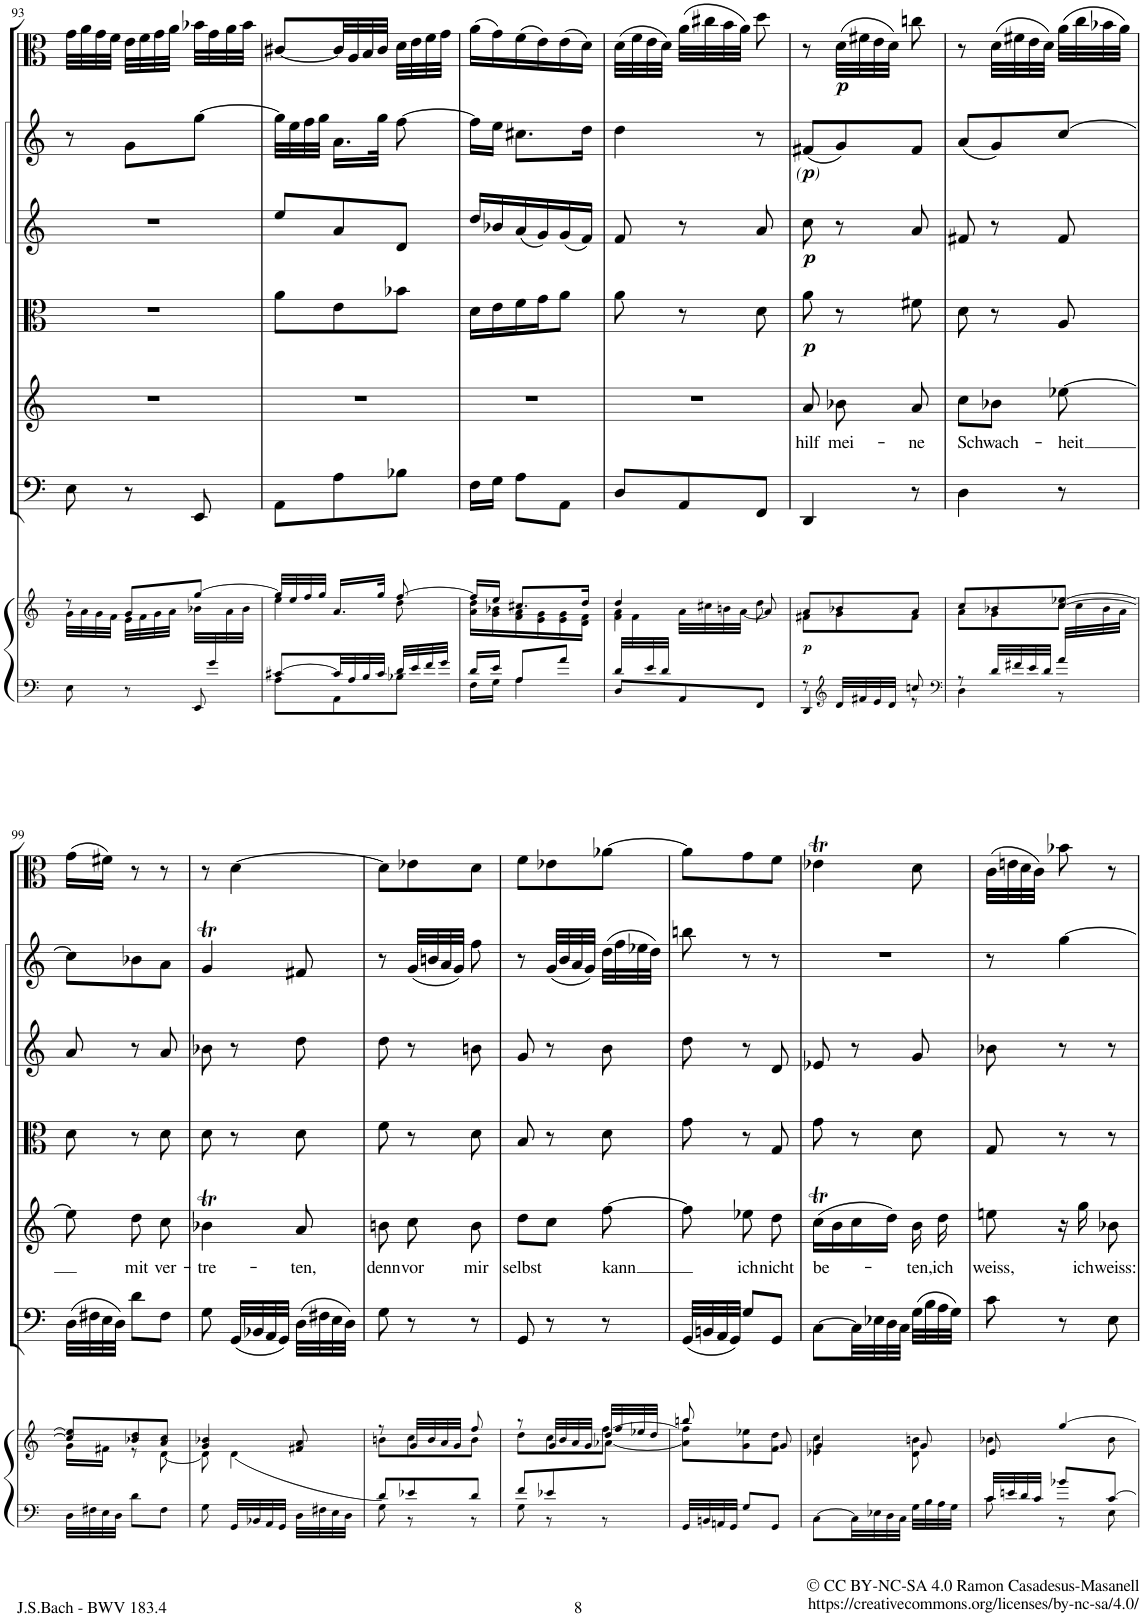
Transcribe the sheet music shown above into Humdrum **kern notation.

**kern	**kern	**dynam	**kern	**kern	**text	**kern	**dynam	**kern	**dynam	**kern	**dynam	**kern	**dynam
*part7	*part7	*part7	*part6	*part5	*part5	*part4	*part4	*part3	*part3	*part2	*part2	*part1	*part1
*staff8	*staff7	*staff7/8	*staff6	*staff5	*staff5	*staff4	*staff4	*staff3	*staff3	*staff2	*staff2	*staff1	*staff1
*I"Piano reduction	*	*	*I"Continuo	*I"Soprano	*	*I"Viola	*	*I"Violino II	*	*I"Violino I	*	*I"Oboe da caccia I.II.	*
*I'Pno	*	*	*	*	*	*I'Vla	*	*I'Vln	*	*I'Vln	*	*I'Ob	*
!!LO:PB:g=z
*clefF4	*clefG2	*	*clefF4	*clefG2	*	*clefC3	*	*clefG2	*	*clefG2	*	*clefC3	*
*k[]	*k[]	*	*k[]	*k[]	*	*k[]	*	*k[]	*	*k[]	*	*k[]	*
*M3/8	*M3/8	*	*M3/8	*M3/8	*	*M3/8	*	*M3/8	*	*M3/8	*	*M3/8	*
=93	=93	=93	=93	=93	=93	=93	=93	=93	=93	=93	=93	=93	=93
*^	*^	*	*	*	*	*	*	*	*	*	*	*	*
32ryy	8E\	8r	32g\LLL	.	8E\	4.r	.	4.r	.	4.r	.	8r	.	32g\LLL	.
.	.	.	32a\	.	.	.	.	.	.	.	.	.	.	32a\	.
.	.	.	32g\	.	.	.	.	.	.	.	.	.	.	32g\	.
.	.	.	32f\JJJ	.	.	.	.	.	.	.	.	.	.	32f\JJJ	.
.	8r	8g/L	32e\LLL	.	8r	.	.	.	.	.	.	8g\L	.	32e\LLL	.
.	.	.	32f\	.	.	.	.	.	.	.	.	.	.	32f\	.
.	.	.	32g\	.	.	.	.	.	.	.	.	.	.	32g\	.
.	.	.	32a\JJJ	.	.	.	.	.	.	.	.	.	.	32a\JJJ	.
.	8EE/	[8gg/J	32b-X\LLL	.	8EE/	.	.	.	.	.	.	[8gg\J	.	32b-X\LLL	.
32g/	.	.	32ryy	.	.	.	.	.	.	.	.	.	.	32g\	.
16ryy	.	.	32a\	.	.	.	.	.	.	.	.	.	.	32a\	.
.	.	.	32b-\JJJ	.	.	.	.	.	.	.	.	.	.	32b-\JJJ	.
=94	=94	=94	=94	=94	=94	=94	=94	=94	=94	=94	=94	=94	=94	=94	=94
[8c#X/L	8A\L	32gg/LLL]	4ee\	.	8AA\L	4.r	.	8a\L	.	8ee/L	.	32gg\LLL]	.	[8c#X/L	.
.	.	32ee/	.	.	.	.	.	.	.	.	.	32ee\	.	.	.
.	.	32ff/	.	.	.	.	.	.	.	.	.	32ff\	.	.	.
.	.	32gg/JJJ	.	.	.	.	.	.	.	.	.	32gg\JJJ	.	.	.
32c#/LL]	8AA\	16.a/LL	.	.	8A\	.	.	8e\	.	8a/	.	16.a\LL	.	32c#/LL]	.
32A/	.	.	.	.	.	.	.	.	.	.	.	.	.	32A/	.
32B/	.	.	.	.	.	.	.	.	.	.	.	.	.	32B/	.
32c#/JJJ	.	32gg/JJk	.	.	.	.	.	.	.	.	.	32gg\JJk	.	32c#/JJJ	.
32d/LLL	8B-X\J	[8ff/	8dd\	.	8B-X\J	.	.	8b-X\J	.	8d/J	.	[8ff\	.	32d\LLL	.
32e/	.	.	.	.	.	.	.	.	.	.	.	.	.	32e\	.
32f/	.	.	.	.	.	.	.	.	.	.	.	.	.	32f\	.
32g/JJJ	.	.	.	.	.	.	.	.	.	.	.	.	.	32g\JJJ	.
=95	=95	=95	=95	=95	=95	=95	=95	=95	=95	=95	=95	=95	=95	=95	=95
16d/LL	16F\LL	16ff/LL]	16a\ 16dd\LL	.	16F\LL	4.r	.	16d\LL	.	16dd/LL	.	16ff\LL]	.	(16a\LL	.
16e/JJ	16G\JJ	16ee/JJ	16g\ 16b-X\	.	16G\JJ	.	.	16e\	.	16b-X/	.	16ee\JJ	.	16g\)	.
8A/L	4A\	8.cc#X/L	16f\ 16a\	.	8A\L	.	.	16f\	.	(16a/	.	8.cc#X\L	.	(16f\	.
.	.	.	16e\ 16g\	.	.	.	.	16g\J	.	16g/)	.	.	.	16e\)	.
8a/J	.	.	16e\ 16g\	.	8AA\J	.	.	8a\J	.	(16g/	.	.	.	(16e\	.
.	.	16dd/Jk	16d\ 16f\JJ	.	.	.	.	.	.	16f/JJ)	.	16dd\Jk	.	16d\JJ)	.
=96	=96	=96	=96	=96	=96	=96	=96	=96	=96	=96	=96	=96	=96	=96	=96
*	*	*	*^	*	*	*	*	*	*	*	*	*	*	*	*
32d/LLL	8D/L	4dd/	32ryy	4f\ 4a\	.	8D/L	4.r	.	8a\	.	8f/	.	4dd\	.	(32d\LLL	.
32ryy	.	.	32f\	.	.	.	.	.	.	.	.	.	.	.	32f\	.
32e/	.	.	16ryy	.	.	.	.	.	.	.	.	.	.	.	32e\	.
32d/JJJ	.	.	.	.	.	.	.	.	.	.	.	.	.	.	32d\JJJ)	.
4ryy	8AA/	.	32a\LLL	.	.	8AA/	.	.	8r	.	8r	.	.	.	(32a\LLL	.
.	.	.	32cc#X\	.	.	.	.	.	.	.	.	.	.	.	32cc#X\	.
.	.	.	32bn\	.	.	.	.	.	.	.	.	.	.	.	32b\	.
.	.	.	[32a\JJJ	.	.	.	.	.	.	.	.	.	.	.	32a\JJJ)	.
.	8FF/J	8ryy	8dd\	8a/]	.	8FF/J	.	.	8d\	.	8a/	.	8r	.	8dd\	.
=97	=97	=97	=97	=97	=97	=97	=97	=97	=97	=97	=97	=97	=97	=97	=97	=97
!	!	!	!	!	!LO:DY:b	!	!	!LO:LY:b	!	!LO:DY:b	!	!LO:DY:b	!	!LO:DY:b	!	!
!	!	!	!	!	!	!	!	!	!	!	!	!	!	!LO:DY:n=1:b	!	!
!	!	!	!	!	!	!	!	!	!	!	!	!	!	!LO:DY:n=2:b	!	!
*	*	*	*v	*v	*	*	*	*	*	*	*	*	*	*	*	*
8r	4DD/	8a/L	8f#X\L	p	4DD/	8a/	hilf	8a\	p	8cc\	p	(8f#X/L	other-dynamics p other-dynamics	8r	.
*clefG2	*	*	*	*	*	*	*	*	*	*	*	*	*	*	*
!	!	!	!	!	!	!	!LO:LY:b	!	!	!	!	!	!	!	!LO:DY:b
32d/LLL	.	8b-X/	8g\	.	.	8b-X\	mei-	8r	.	8r	.	8g/)	.	(32d\LLL	p
32f#X/	.	.	.	.	.	.	.	.	.	.	.	.	.	32f#X\	.
32e/	.	.	.	.	.	.	.	.	.	.	.	.	.	32e\	.
32d/JJJ	.	.	.	.	.	.	.	.	.	.	.	.	.	32d\JJJ)	.
!	!	!	!	!	!	!	!LO:LY:b	!	!	!	!	!	!	!	!
8ccn/	8r	8a/J	8f#\J	.	8r	8a/	-ne	8f#X\	.	8a/	.	8f#/J	.	8ccn\	.
*	*	*v	*v	*	*	*	*	*	*	*	*	*	*	*	*
=98	=98	=98	=98	=98	=98	=98	=98	=98	=98	=98	=98	=98	=98	=98
*clefF4	*	*	*	*	*	*	*	*	*	*	*	*	*	*
*	*	*^	*	*	*	*	*	*	*	*	*	*	*	*
*	*	*	*^	*	*	*	*	*	*	*	*	*	*	*	*
!	!	!	!	!	!	!	!	!LO:LY:b	!	!	!	!	!	!	!	!
8r	4D\	8cc/L	8a\L	32ryy	.	4D\	8cc\L	Schwach-	8d\	.	8f#X/	.	(8a/L	.	8r	.
*	*	*	*v	*v	*	*	*	*	*	*	*	*	*	*	*	*
32d/LLL	.	8b-X/	8g\	.	.	8b-X\J	.	8r	.	8r	.	8g/)	.	(32d\LLL	.
32f#X/	.	.	.	.	.	.	.	.	.	.	.	.	.	32f#X\	.
32e/	.	.	.	.	.	.	.	.	.	.	.	.	.	32e\	.
32d/JJJ	.	.	.	.	.	.	.	.	.	.	.	.	.	32d\JJJ)	.
!	!	!	!	!	!	!	!LO:LY:b	!	!	!	!	!	!	!	!
32a/LLL	8r	[8cc/ [8ee-X/J	8cc\J	.	8r	[8ee-X\	-heit	8A/	.	8f#/	.	[8cc/J	.	(32a\LLL	.
*	*	*	*^	*	*	*	*	*	*	*	*	*	*	*	*
16.ryy	.	.	.	32cc\	.	.	.	.	.	.	.	.	.	.	32cc\	.
.	.	.	.	32b-\	.	.	.	.	.	.	.	.	.	.	32b-X\	.
.	.	.	.	32a\JJJ	.	.	.	.	.	.	.	.	.	.	32a\JJJ)	.
*v	*v	*	*	*	*	*	*	*	*	*	*	*	*	*	*	*
*	*	*v	*v	*	*	*	*	*	*	*	*	*	*	*	*
!!LO:LB:g=z
=99	=99	=99	=99	=99	=99	=99	=99	=99	=99	=99	=99	=99	=99	=99
32D\LLL	8cc/] 8ee-/]L	16g\LL	.	(32D\LLL	8ee-\]	.	8d\	.	8a/	.	8cc\L]	.	(16g\LL	.
32F#X\	.	.	.	32F#X\	.	.	.	.	.	.	.	.	.	.
32E\	.	16f#X\JJ	.	32E\	.	.	.	.	.	.	.	.	16f#X\JJ)	.
32D\JJJ	.	.	.	32D\JJJ)	.	.	.	.	.	.	.	.	.	.
!	!	!	!	!	!	!LO:LY:b	!	!	!	!	!	!	!	!
8d\L	8b-X/ 8dd/	8r	.	8d\L	8dd\	mit	8r	.	8r	.	8b-X\	.	8r	.
!	!	!	!	!	!	!LO:LY:b	!	!	!	!	!	!	!	!
8F#\J	8a/ 8cc/J	[8d\	.	8F#\J	8cc\	ver-	8d\	.	8a/	.	8a\J	.	8r	.
=100	=100	=100	=100	=100	=100	=100	=100	=100	=100	=100	=100	=100	=100	=100
!	!	!	!	!	!	!LO:LY:b	!	!	!	!	!	!	!	!
8G\	4g/ 4b-X/	8d\]	.	8G\	4b-XT\	-tre-	8d\	.	8b-X\	.	4gT/	.	8r	.
32GG/LLL	.	[4d\	.	(32GG/LLL	.	.	8r	.	8r	.	.	.	[4d\	.
32BB-X/	.	.	.	32BB-X/	.	.	.	.	.	.	.	.	.	.
32AA/	.	.	.	32AA/	.	.	.	.	.	.	.	.	.	.
32GG/JJJ	.	.	.	32GG/JJJ)	.	.	.	.	.	.	.	.	.	.
!	!	!	!	!	!	!LO:LY:b	!	!	!	!	!	!	!	!
32D\LLL	8f#X/ 8a/	.	.	(32D\LLL	8a/	-ten,	8d\	.	8dd\	.	8f#X/	.	.	.
32F#X\	.	.	.	32F#X\	.	.	.	.	.	.	.	.	.	.
32E\	.	.	.	32E\	.	.	.	.	.	.	.	.	.	.
32D\JJJ	.	.	.	32D\JJJ)	.	.	.	.	.	.	.	.	.	.
=101	=101	=101	=101	=101	=101	=101	=101	=101	=101	=101	=101	=101	=101	=101
*^	*	*	*	*	*	*	*	*	*	*	*	*	*	*
!	!	!	!	!	!	!	!LO:LY:b	!	!	!	!	!	!	!	!
8d/L]	8G\	8r	8bn\L	.	8G\	8bn\	denn	8f\	.	8dd\	.	8r	.	8d\L]	.
!	!	!	!	!	!	!	!LO:LY:b	!	!	!	!	!	!	!	!
8e-X/	8r	32g/LLL	8cc\	.	8r	8cc\	vor	8r	.	8r	.	(32g/LLL	.	8e-X\	.
.	.	32bn/	.	.	.	.	.	.	.	.	.	32bn/	.	.	.
.	.	32a/	.	.	.	.	.	.	.	.	.	32a/	.	.	.
.	.	32g/JJJ	.	.	.	.	.	.	.	.	.	32g/JJJ)	.	.	.
!	!	!	!	!	!	!	!LO:LY:b	!	!	!	!	!	!	!	!
8d/J	8r	8ff/	8b\J	.	8r	8b\	mir	8d\	.	8bn\	.	8ff\	.	8d\J	.
=102	=102	=102	=102	=102	=102	=102	=102	=102	=102	=102	=102	=102	=102	=102	=102
*	*	*	*^	*	*	*	*	*	*	*	*	*	*	*	*
!	!	!	!	!	!	!	!	!LO:LY:b	!	!	!	!	!	!	!	!
8f/L	8G\	8r	8dd\L	4ryy	.	8GG/	8dd\L	selbst	8B/	.	8g/	.	8r	.	8f\L	.
8e-X/	8r	32g/LLL	8cc\	.	.	8r	8cc\J	.	8r	.	8r	.	(32g/LLL	.	8e-X\	.
.	.	32b/	.	.	.	.	.	.	.	.	.	.	32b/	.	.	.
.	.	32a/	.	.	.	.	.	.	.	.	.	.	32a/	.	.	.
.	.	32g/JJJ	.	.	.	.	.	.	.	.	.	.	32g/JJJ)	.	.	.
!	!	!	!	!	!	!	!	!LO:LY:b	!	!	!	!	!	!	!	!
8ryy	8r	32dd/LLL	[>8ff\J	[8a-X\J	.	8r	[8ff\	kann	8d\	.	8b\	.	(32dd\LLL	.	[8a-X\J	.
.	.	32ff/	.	.	.	.	.	.	.	.	.	.	32ff\	.	.	.
.	.	32ee-X/	.	.	.	.	.	.	.	.	.	.	32ee-X\	.	.	.
.	.	32dd/JJJ	.	.	.	.	.	.	.	.	.	.	32dd\JJJ)	.	.	.
*v	*v	*	*	*	*	*	*	*	*	*	*	*	*	*	*	*
*	*	*v	*v	*	*	*	*	*	*	*	*	*	*	*	*
=103	=103	=103	=103	=103	=103	=103	=103	=103	=103	=103	=103	=103	=103	=103
32GG/LLL	8bbn/	8a-\] 8ff\]L	.	(32GG/LLL	8ff\]	.	8g\	.	8dd\	.	8bbn\	.	8a-\L]	.
32BBn/	.	.	.	32BBn/	.	.	.	.	.	.	.	.	.	.
32AAn/	.	.	.	32AA/	.	.	.	.	.	.	.	.	.	.
32GG/JJJ	.	.	.	32GG/JJJ)	.	.	.	.	.	.	.	.	.	.
!	!	!	!	!	!	!LO:LY:b	!	!	!	!	!	!	!	!
8G/L	8ryy	8g\ 8ee-X\	.	8G/L	8ee-X\	ich	8r	.	8r	.	8r	.	8g\	.
!	!	!	!	!	!	!LO:LY:b	!	!	!	!	!	!	!	!
8GG/J	8g/	8f\ 8dd\J	.	8GG/J	8dd\	nicht	8G/	.	8d/	.	8r	.	8f\J	.
=104	=104	=104	=104	=104	=104	=104	=104	=104	=104	=104	=104	=104	=104	=104
!	!	!	!	!	!	!LO:LY:b	!	!	!	!	!	!	!	!
[8C\L	4g/	4e-X\ 4cc\	.	[8C\L	(16ccT\LL	be-	8g\	.	8e-X/	.	4.r	.	4e-XT\	.
.	.	.	.	.	16b\	.	.	.	.	.	.	.	.	.
32C\LL]	.	.	.	32C\LL]	16cc\	.	8r	.	8r	.	.	.	.	.
32E-X\	.	.	.	32E-X\	.	.	.	.	.	.	.	.	.	.
32D\	.	.	.	32D\	16dd\JJ)	.	.	.	.	.	.	.	.	.
32C\JJJ	.	.	.	32C\JJJ	.	.	.	.	.	.	.	.	.	.
!	!	!	!	!	!	!LO:LY:b	!	!	!	!	!	!	!	!
32G\LLL	8g/	8d\ 8bn\	.	(32G\LLL	16b\	-ten,	8d\	.	8g/	.	.	.	8d\	.
32B\	.	.	.	32B\	.	.	.	.	.	.	.	.	.	.
!	!	!	!	!	!	!LO:LY:b	!	!	!	!	!	!	!	!
32A\	.	.	.	32A\	16dd\	ich	.	.	.	.	.	.	.	.
32G\JJJ	.	.	.	32G\JJJ)	.	.	.	.	.	.	.	.	.	.
=105	=105	=105	=105	=105	=105	=105	=105	=105	=105	=105	=105	=105	=105	=105
*^	*	*	*	*	*	*	*	*	*	*	*	*	*	*
!	!	!	!	!	!	!	!LO:LY:b	!	!	!	!	!	!	!	!
32c/LLL	8c\	8e/	4b-X\	.	8c\	8een\	weiss,	8G/	.	8b-X\	.	8r	.	(32c\LLL	.
32en/	.	.	.	.	.	.	.	.	.	.	.	.	.	32en\	.
32d/	.	.	.	.	.	.	.	.	.	.	.	.	.	32d\	.
32c/JJJ	.	.	.	.	.	.	.	.	.	.	.	.	.	32c\JJJ)	.
8b-X/L	8r	[4gg/	.	.	8r	16r	.	8r	.	8r	.	[4gg\	.	8b-X\	.
!	!	!	!	!	!	!	!LO:LY:b	!	!	!	!	!	!	!	!
.	.	.	.	.	.	16gg\	ich	.	.	.	.	.	.	.	.
!	!	!	!	!	!	!	!LO:LY:b	!	!	!	!	!	!	!	!
[8c/J	8E\	.	8b-\	.	8E\	8b-X\	weiss:	8r	.	8r	.	.	.	8r	.
*v	*v	*	*	*	*	*	*	*	*	*	*	*	*	*	*
*	*v	*v	*	*	*	*	*	*	*	*	*	*	*	*
=	=	=	=	=	=	=	=	=	=	=	=	=	=
*-	*-	*-	*-	*-	*-	*-	*-	*-	*-	*-	*-	*-	*-
